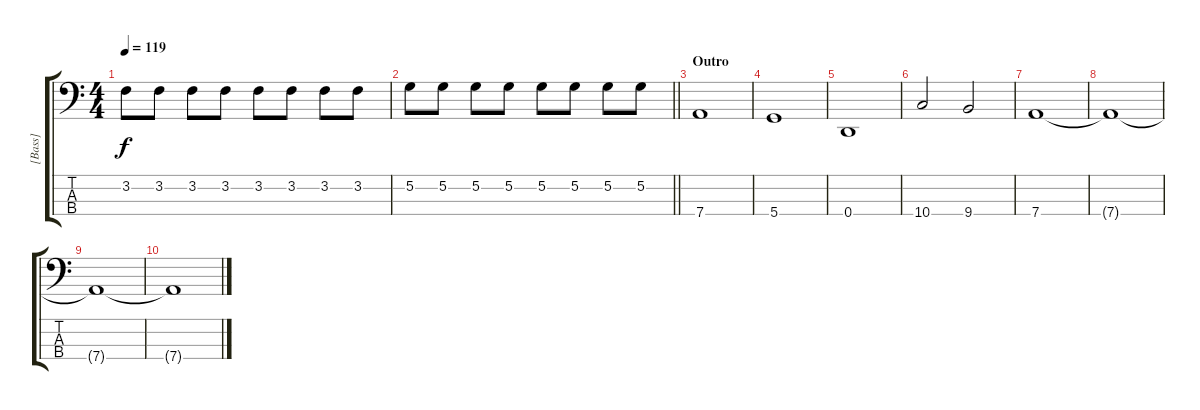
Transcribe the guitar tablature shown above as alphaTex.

\track ("[Bass]" "[Bass]") {instrument electricbasspick}
\staff {score tabs}
\tuning (G2 D2 A1 D1) {hide}
\ts (4 4)
\tempo 119
\clef f4
\ks c
3.2.8{dy f} 3.2.8 3.2.8 3.2.8 3.2.8 3.2.8 3.2.8 3.2.8 |
\barLineRight lightlight
5.2.8 5.2.8 5.2.8 5.2.8 5.2.8 5.2.8 5.2.8 5.2.8 |
\section ("" "Outro")
7.4.1 |
5.4.1 |
0.4.1 |
10.4.2 9.4.2 |
7.4.1 |
7.4{t}.1 |
7.4{t}.1 |
7.4{t}.1
